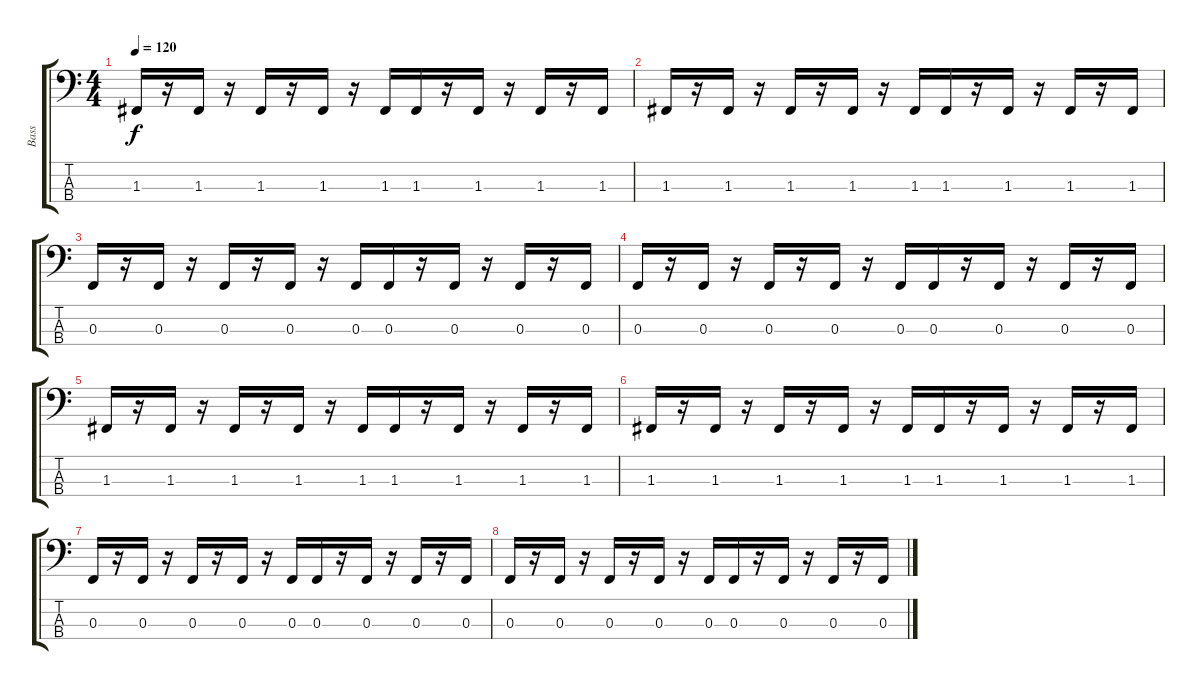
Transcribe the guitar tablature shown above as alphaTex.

\track ("Bass" "Bass") {instrument electricbassfinger}
\staff {score tabs}
\tuning (Eb2 Bb1 F1 C1) {hide}
\ts (4 4)
\tempo 120
\clef f4
\ks c
1.3.16{dy f} r.16 1.3.16 r.16 1.3.16 r.16 1.3.16 r.16 1.3.16 1.3.16 r.16 1.3.16 r.16 1.3.16 r.16 1.3.16 |
1.3.16 r.16 1.3.16 r.16 1.3.16 r.16 1.3.16 r.16 1.3.16 1.3.16 r.16 1.3.16 r.16 1.3.16 r.16 1.3.16 |
0.3.16 r.16 0.3.16 r.16 0.3.16 r.16 0.3.16 r.16 0.3.16 0.3.16 r.16 0.3.16 r.16 0.3.16 r.16 0.3.16 |
0.3.16 r.16 0.3.16 r.16 0.3.16 r.16 0.3.16 r.16 0.3.16 0.3.16 r.16 0.3.16 r.16 0.3.16 r.16 0.3.16 |
1.3.16 r.16 1.3.16 r.16 1.3.16 r.16 1.3.16 r.16 1.3.16 1.3.16 r.16 1.3.16 r.16 1.3.16 r.16 1.3.16 |
1.3.16 r.16 1.3.16 r.16 1.3.16 r.16 1.3.16 r.16 1.3.16 1.3.16 r.16 1.3.16 r.16 1.3.16 r.16 1.3.16 |
0.3.16 r.16 0.3.16 r.16 0.3.16 r.16 0.3.16 r.16 0.3.16 0.3.16 r.16 0.3.16 r.16 0.3.16 r.16 0.3.16 |
0.3.16 r.16 0.3.16 r.16 0.3.16 r.16 0.3.16 r.16 0.3.16 0.3.16 r.16 0.3.16 r.16 0.3.16 r.16 0.3.16
